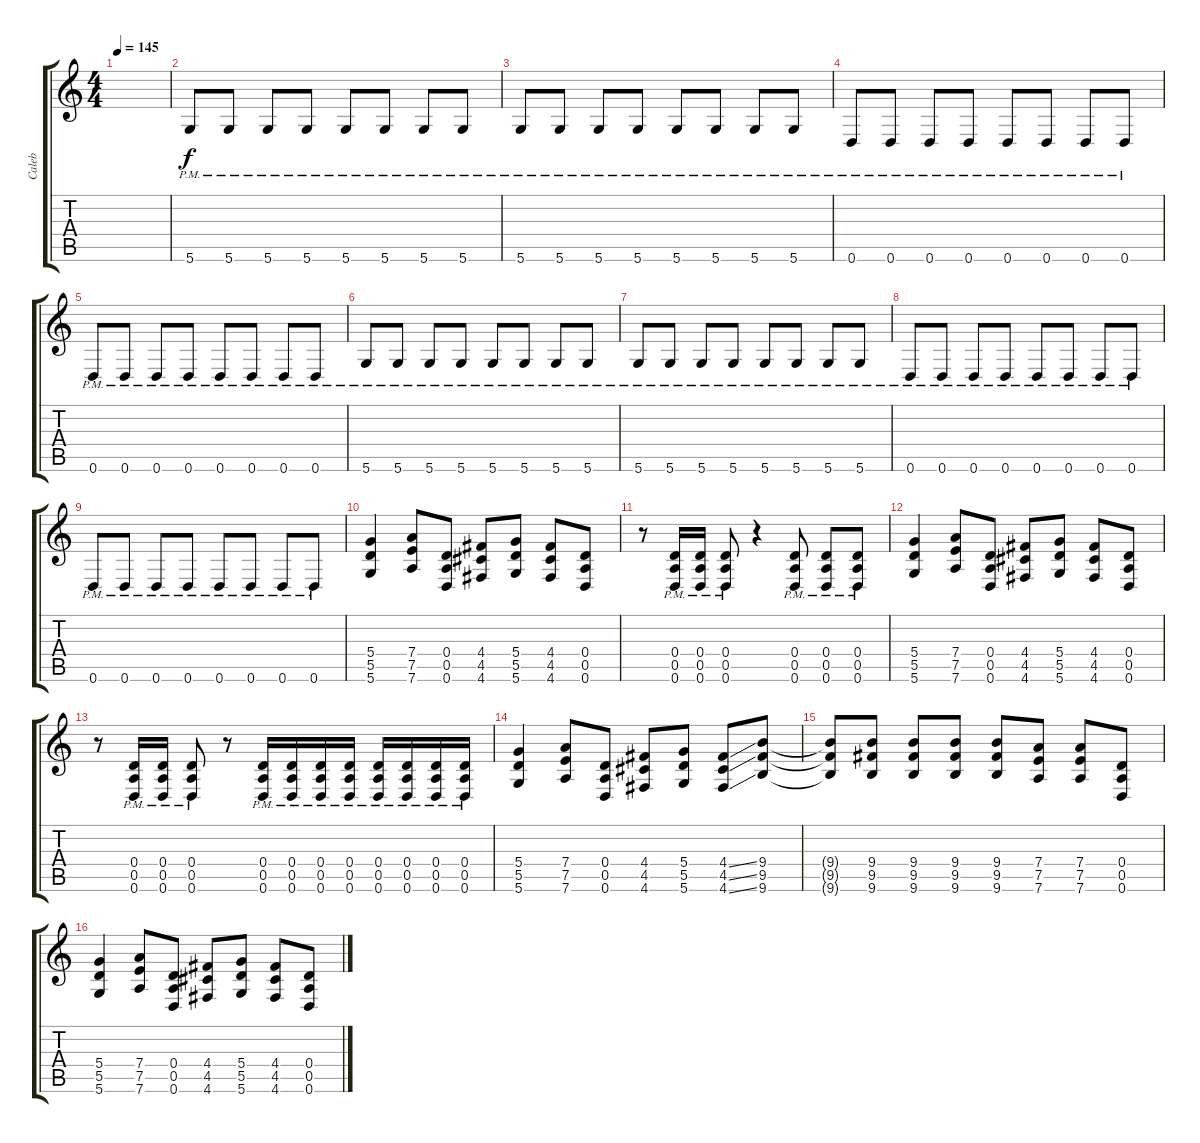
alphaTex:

\track ("Caleb" "Caleb") {instrument distortionguitar}
\staff {score tabs}
\tuning (E4 B3 G3 D3 A2 D2) {hide}
\ts (4 4)
\tempo 145
\clef g2
\ks c
|
5.6{pm}.8 5.6{pm}.8 5.6{pm}.8 5.6{pm}.8 5.6{pm}.8 5.6{pm}.8 5.6{pm}.8 5.6{pm}.8 |
5.6{pm}.8 5.6{pm}.8 5.6{pm}.8 5.6{pm}.8 5.6{pm}.8 5.6{pm}.8 5.6{pm}.8 5.6{pm}.8 |
0.6{pm}.8 0.6{pm}.8 0.6{pm}.8 0.6{pm}.8 0.6{pm}.8 0.6{pm}.8 0.6{pm}.8 0.6{pm}.8 |
0.6{pm}.8 0.6{pm}.8 0.6{pm}.8 0.6{pm}.8 0.6{pm}.8 0.6{pm}.8 0.6{pm}.8 0.6{pm}.8 |
5.6{pm}.8 5.6{pm}.8 5.6{pm}.8 5.6{pm}.8 5.6{pm}.8 5.6{pm}.8 5.6{pm}.8 5.6{pm}.8 |
5.6{pm}.8 5.6{pm}.8 5.6{pm}.8 5.6{pm}.8 5.6{pm}.8 5.6{pm}.8 5.6{pm}.8 5.6{pm}.8 |
0.6{pm}.8 0.6{pm}.8 0.6{pm}.8 0.6{pm}.8 0.6{pm}.8 0.6{pm}.8 0.6{pm}.8 0.6{pm}.8 |
0.6{pm}.8 0.6{pm}.8 0.6{pm}.8 0.6{pm}.8 0.6{pm}.8 0.6{pm}.8 0.6{pm}.8 0.6{pm}.8 |
(5.4 5.5 5.6).4 (7.4 7.5 7.6).8 (0.4 0.5 0.6).8 (4.4 4.5 4.6).8 (5.4 5.5 5.6).8 (4.4 4.5 4.6).8 (0.4 0.5 0.6).8 |
r.8 (0.4{pm} 0.5{pm} 0.6{pm}).16 (0.4{pm} 0.5{pm} 0.6{pm}).16 (0.4{pm} 0.5{pm} 0.6{pm}).8 r.4 (0.4{pm} 0.5{pm} 0.6{pm}).8 (0.4{pm} 0.5{pm} 0.6{pm}).8 (0.4{pm} 0.5{pm} 0.6{pm}).8 |
(5.4 5.5 5.6).4 (7.4 7.5 7.6).8 (0.4 0.5 0.6).8 (4.4 4.5 4.6).8 (5.4 5.5 5.6).8 (4.4 4.5 4.6).8 (0.4 0.5 0.6).8 |
r.8 (0.4{pm} 0.5{pm} 0.6{pm}).16 (0.4{pm} 0.5{pm} 0.6{pm}).16 (0.4{pm} 0.5{pm} 0.6{pm}).8 r.8 (0.4{pm} 0.5{pm} 0.6{pm}).16 (0.4{pm} 0.5{pm} 0.6{pm}).16 (0.4{pm} 0.5{pm} 0.6{pm}).16 (0.4{pm} 0.5{pm} 0.6{pm}).16 (0.4{pm} 0.5{pm} 0.6{pm}).16 (0.4{pm} 0.5{pm} 0.6{pm}).16 (0.4{pm} 0.5{pm} 0.6{pm}).16 (0.4{pm} 0.5{pm} 0.6{pm}).16 |
(5.4 5.5 5.6).4 (7.4 7.5 7.6).8 (0.4 0.5 0.6).8 (4.4 4.5 4.6).8 (5.4 5.5 5.6).8 (4.4{ss} 4.5{ss} 4.6{ss}).8 (9.4 9.5 9.6).8 |
(9.4{t} 9.5{t} 9.6{t}).8 (9.4 9.5 9.6).8 (9.4 9.5 9.6).8 (9.4 9.5 9.6).8 (9.4 9.5 9.6).8 (7.4 7.5 7.6).8 (7.4 7.5 7.6).8 (0.4 0.5 0.6).8 |
(5.4 5.5 5.6).4 (7.4 7.5 7.6).8 (0.4 0.5 0.6).8 (4.4 4.5 4.6).8 (5.4 5.5 5.6).8 (4.4 4.5 4.6).8 (0.4 0.5 0.6).8
